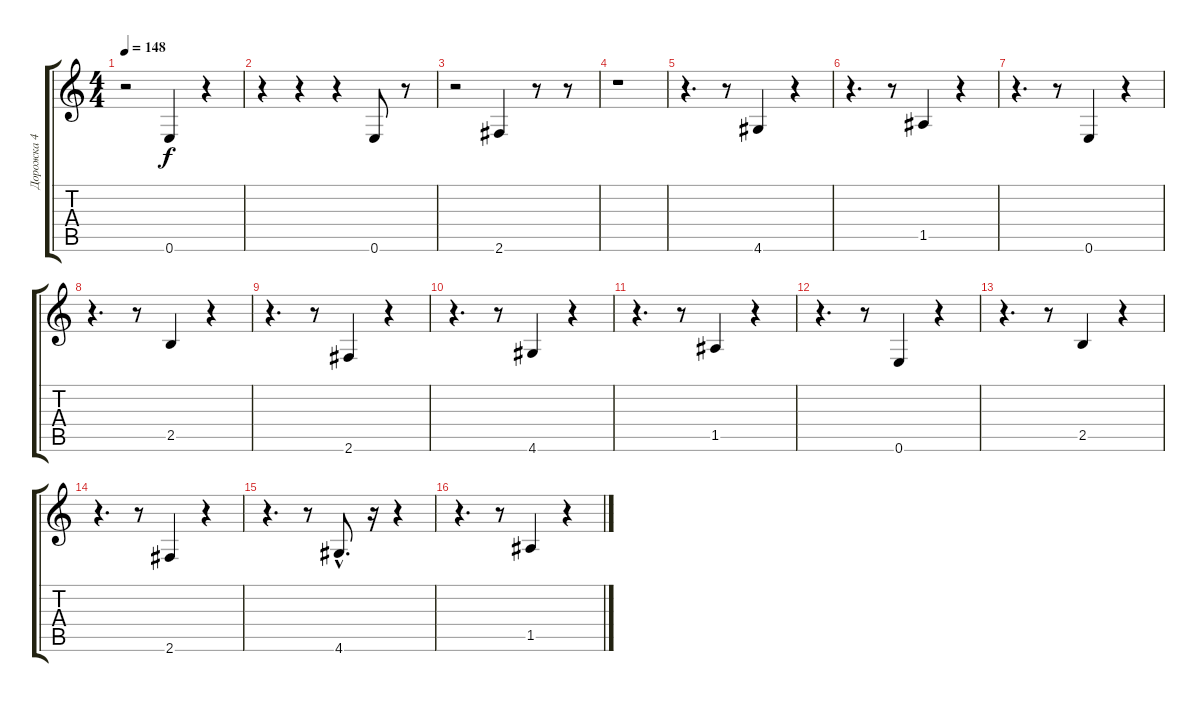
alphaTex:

\track ("Дорожка 4" "Дорожка 4") {instrument electricbasspick}
\staff {score tabs}
\tuning (E4 B3 G3 D3 A2 E2) {hide}
\ts (4 4)
\tempo 148
\clef g2
\ks c
r.2{dy f} 0.6.4 r.4 |
r.4 r.4 r.4 0.6.8 r.8 |
r.2 2.6.4 r.8 r.8 |
r.1 |
r.4{d} r.8 4.6.4 r.4 |
r.4{d} r.8 1.5.4 r.4 |
r.4{d} r.8 0.6.4 r.4 |
r.4{d} r.8 2.5.4 r.4 |
r.4{d} r.8 2.6.4 r.4 |
r.4{d} r.8 4.6.4 r.4 |
r.4{d} r.8 1.5.4 r.4 |
r.4{d} r.8 0.6.4 r.4 |
r.4{d} r.8 2.5.4 r.4 |
r.4{d} r.8 2.6.4 r.4 |
r.4{d} r.8 4.6{hac}.8{d} r.16 r.4 |
r.4{d} r.8 1.5.4 r.4
